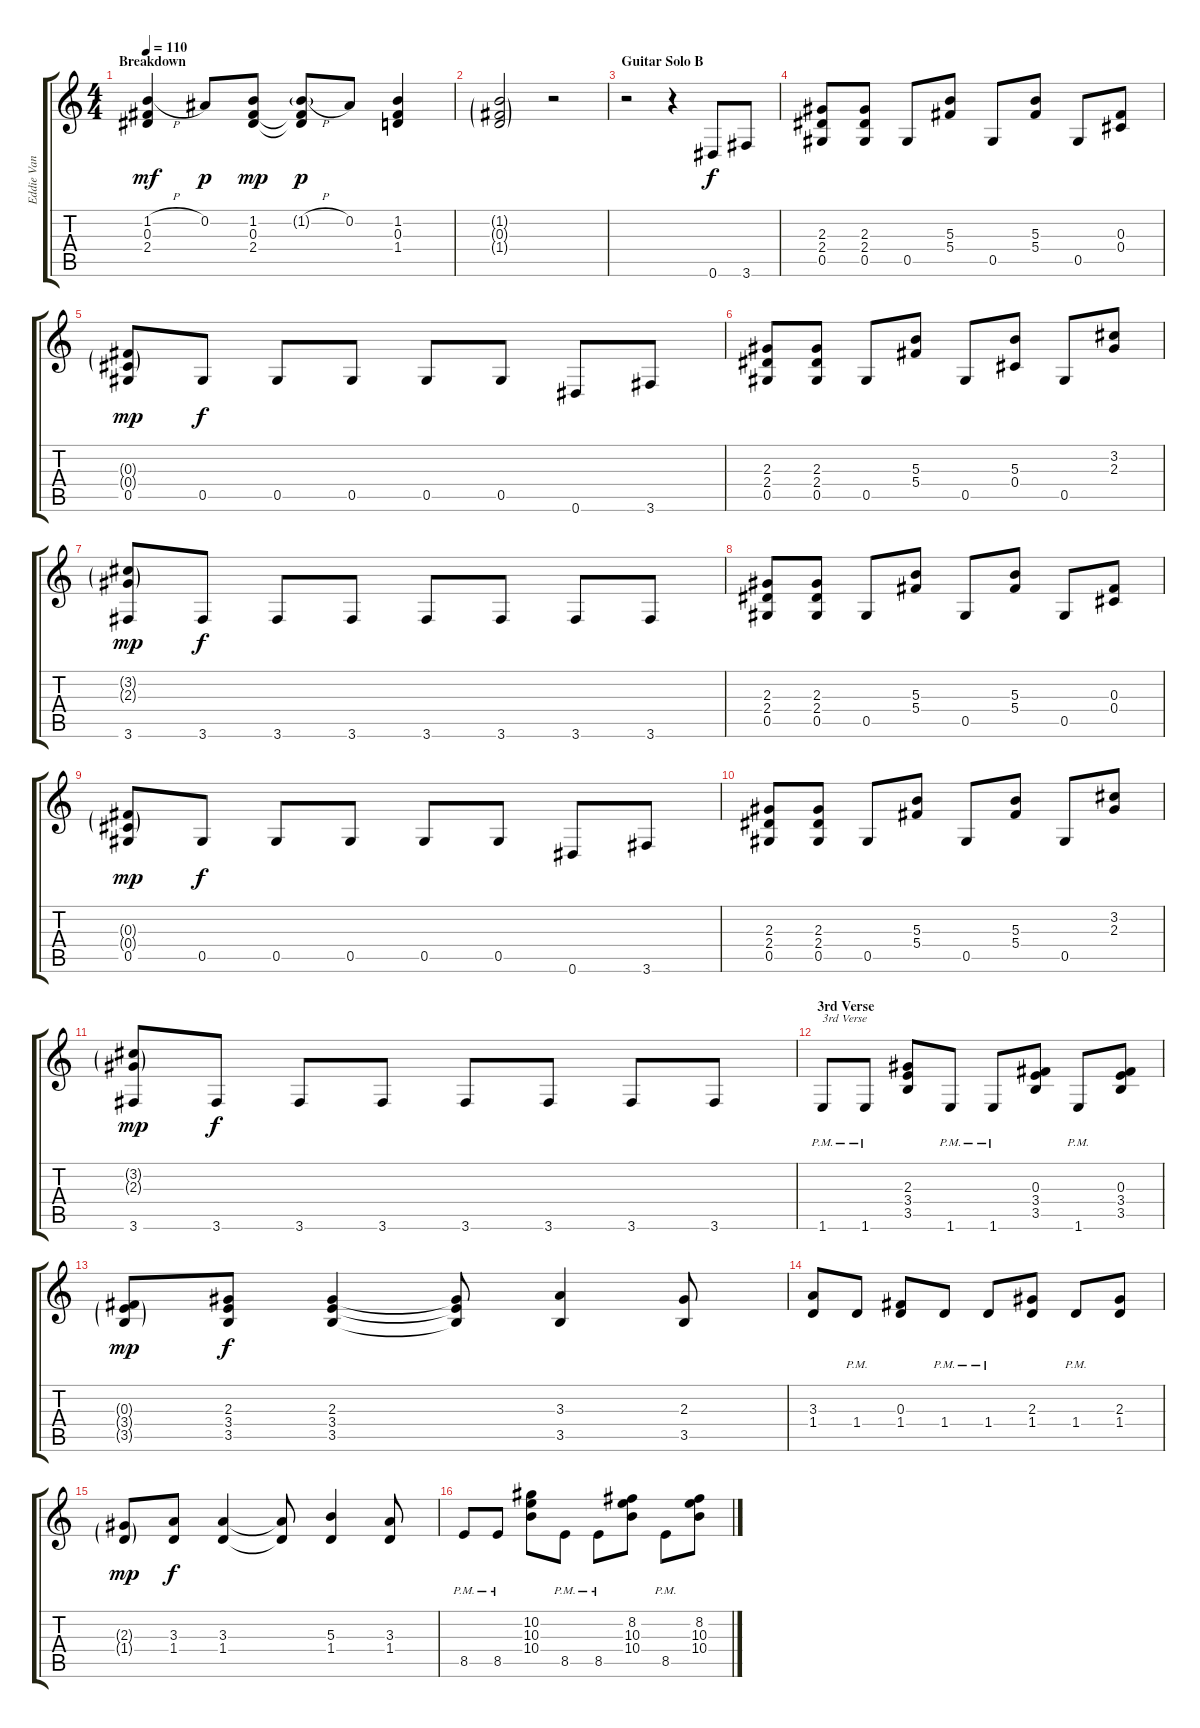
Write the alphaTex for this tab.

\track ("Eddie Van Halen Rhytmic" "Eddie Van ") {instrument overdrivenguitar}
\staff {score tabs}
\tuning (Eb4 Bb3 Gb3 Db3 Ab2 Eb2) {hide}
\ts (4 4)
\section ("" "Breakdown")
\tempo 110
\clef g2
\ks c
(1.2{h} 0.3 2.4).4{dy mf} 0.2.8{dy p} (1.2 0.3 2.4).8{dy mp} (1.2{h g} 0.3{t} 2.4{t}).8{dy p} 0.2.8 (1.2 0.3 1.4).4 |
(1.2{g} 0.3{g} 1.4{g}).2 r.2 |
\section ("" "Guitar Solo B")
r.2 r.4 0.6.8{dy f} 3.6.8 |
(2.3 2.4 0.5).8 (2.3 2.4 0.5).8 0.5.8 (5.3 5.4).8 0.5.8 (5.3 5.4).8 0.5.8 (0.3 0.4).8 |
(0.3{g} 0.4{g} 0.5).8{dy mp} 0.5.8{dy f} 0.5.8 0.5.8 0.5.8 0.5.8 0.6.8 3.6.8 |
(2.3 2.4 0.5).8 (2.3 2.4 0.5).8 0.5.8 (5.3 5.4).8 0.5.8 (5.3 0.4).8 0.5.8 (3.2 2.3).8 |
(3.2{g} 2.3{g} 3.6).8{dy mp} 3.6.8{dy f} 3.6.8 3.6.8 3.6.8 3.6.8 3.6.8 3.6.8 |
(2.3 2.4 0.5).8 (2.3 2.4 0.5).8 0.5.8 (5.3 5.4).8 0.5.8 (5.3 5.4).8 0.5.8 (0.3 0.4).8 |
(0.3{g} 0.4{g} 0.5).8{dy mp} 0.5.8{dy f} 0.5.8 0.5.8 0.5.8 0.5.8 0.6.8 3.6.8 |
(2.3 2.4 0.5).8 (2.3 2.4 0.5).8 0.5.8 (5.3 5.4).8 0.5.8 (5.3 5.4).8 0.5.8 (3.2 2.3).8 |
(3.2{g} 2.3{g} 3.6).8{dy mp} 3.6.8{dy f} 3.6.8 3.6.8 3.6.8 3.6.8 3.6.8 3.6.8 |
\section ("" "3rd Verse")
1.6{pm}.8{txt "3rd Verse"} 1.6{pm}.8 (2.3 3.4 3.5).8 1.6{pm}.8 1.6{pm}.8 (0.3 3.4 3.5).8 1.6{pm}.8 (0.3 3.4 3.5).8 |
(0.3{g} 3.4{g} 3.5{g}).8{dy mp} (2.3 3.4 3.5).8{dy f} (2.3 3.4 3.5).4 (2.3{t} 3.4{t} 3.5{t}).8 (3.3 3.5).4 (2.3 3.5).8 |
(3.3 1.4).8 1.4{pm}.8 (0.3 1.4).8 1.4{pm}.8 1.4{pm}.8 (2.3 1.4).8 1.4{pm}.8 (2.3 1.4).8 |
(2.3{g} 1.4{g}).8{dy mp} (3.3 1.4).8{dy f} (3.3 1.4).4 (3.3{t} 1.4{t}).8 (5.3 1.4).4 (3.3 1.4).8 |
8.5{pm}.8 8.5{pm}.8 (10.2 10.3 10.4).8 8.5{pm}.8 8.5{pm}.8 (8.2 10.3 10.4).8 8.5{pm}.8 (8.2 10.3 10.4).8
